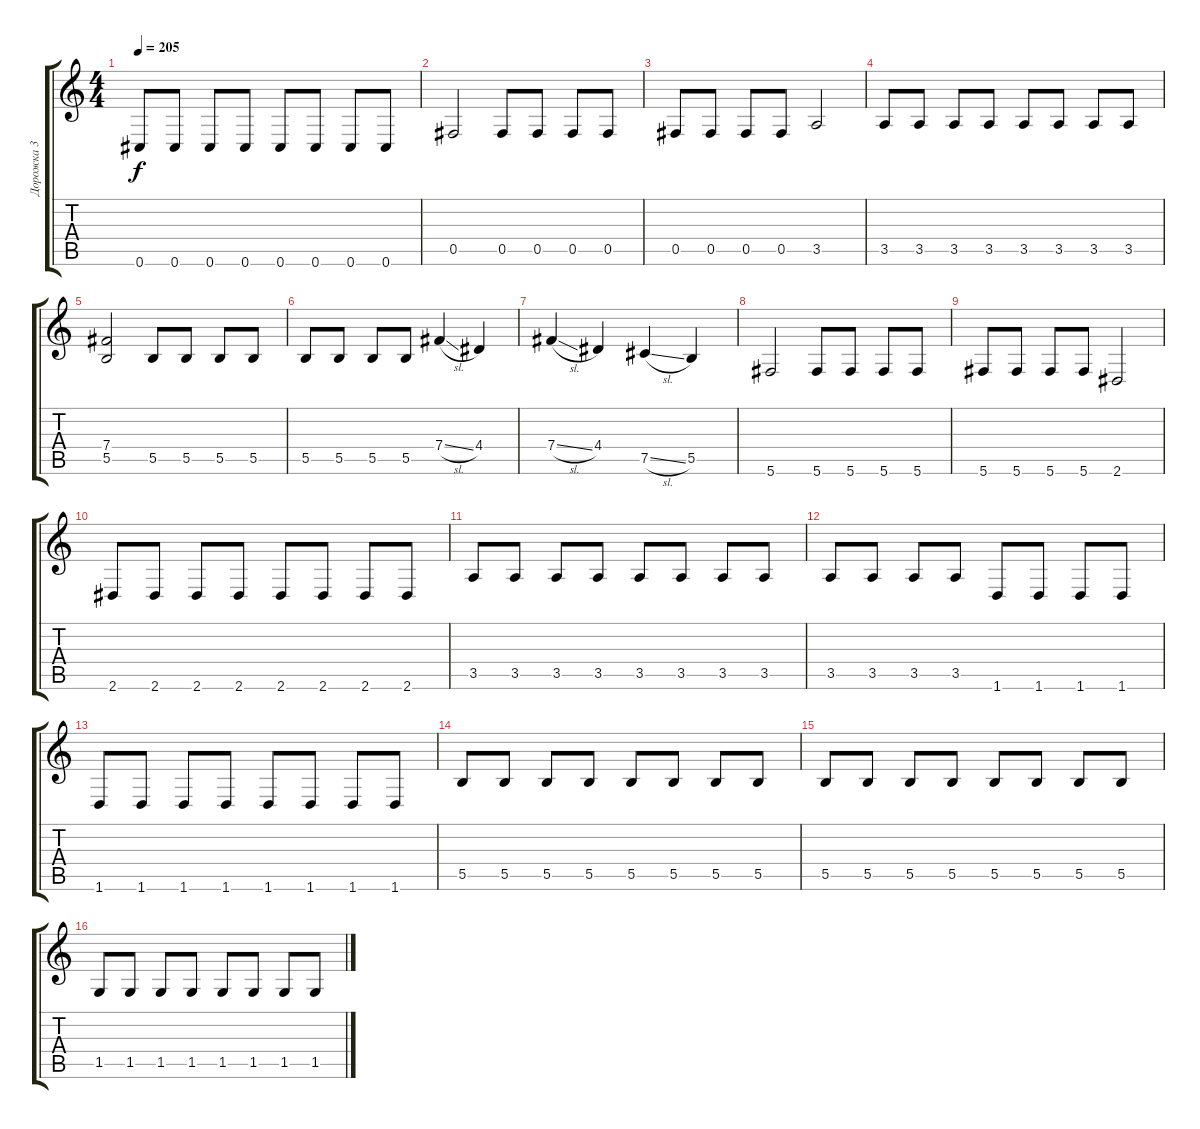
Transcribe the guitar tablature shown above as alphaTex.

\track ("Дорожка 3" "Дорожка 3") {instrument electricbassfinger}
\staff {score tabs}
\tuning (Db4 Ab3 E3 B2 Gb2 Db2) {hide}
\ts (4 4)
\tempo 205
\clef g2
\ks c
0.6.8{dy f} 0.6.8 0.6.8 0.6.8 0.6.8 0.6.8 0.6.8 0.6.8 |
0.5.2 0.5.8 0.5.8 0.5.8 0.5.8 |
0.5.8 0.5.8 0.5.8 0.5.8 3.5.2 |
3.5.8 3.5.8 3.5.8 3.5.8 3.5.8 3.5.8 3.5.8 3.5.8 |
(7.4 5.5).2 5.5.8 5.5.8 5.5.8 5.5.8 |
5.5.8 5.5.8 5.5.8 5.5.8 7.4{sl}.4 4.4.4 |
7.4{sl}.4 4.4.4 7.5{sl}.4 5.5.4 |
5.6.2 5.6.8 5.6.8 5.6.8 5.6.8 |
5.6.8 5.6.8 5.6.8 5.6.8 2.6.2 |
2.6.8 2.6.8 2.6.8 2.6.8 2.6.8 2.6.8 2.6.8 2.6.8 |
3.5.8 3.5.8 3.5.8 3.5.8 3.5.8 3.5.8 3.5.8 3.5.8 |
3.5.8 3.5.8 3.5.8 3.5.8 1.6.8 1.6.8 1.6.8 1.6.8 |
1.6.8 1.6.8 1.6.8 1.6.8 1.6.8 1.6.8 1.6.8 1.6.8 |
5.5.8 5.5.8 5.5.8 5.5.8 5.5.8 5.5.8 5.5.8 5.5.8 |
5.5.8 5.5.8 5.5.8 5.5.8 5.5.8 5.5.8 5.5.8 5.5.8 |
1.5.8 1.5.8 1.5.8 1.5.8 1.5.8 1.5.8 1.5.8 1.5.8
